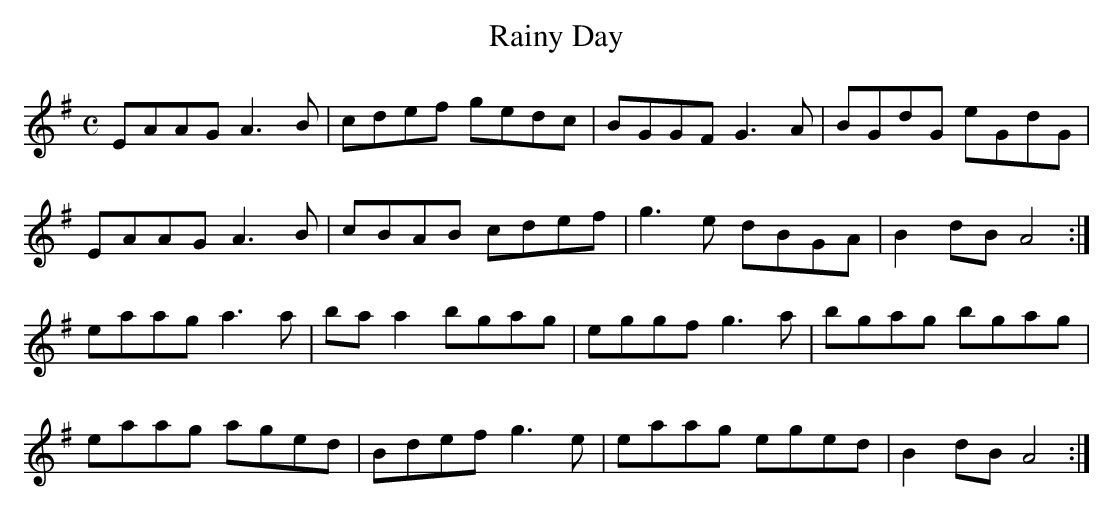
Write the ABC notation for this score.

X:1
T:Rainy Day
M:C
L:1/8
K:A Dorian
EAAG A3B|cdef gedc|BGGF G3A|BGdG eGdG|!
EAAG A3B|cBAB cdef|g3e dBGA|B2dB A4:|!
eaag a3a|baa2 bgag|eggf g3a|bgag bgag|!
eaag aged|Bdef g3e|eaag eged|B2dB A4:|!
